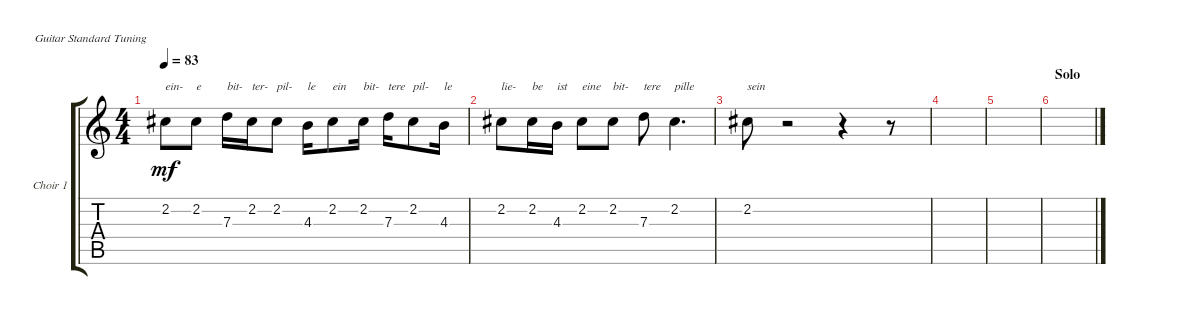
\bracketExtendMode groupsimilarinstruments
\firstSystemTrackNameOrientation horizontal
\otherSystemsTrackNameOrientation horizontal
\track ("Sad Choir" "Choir 1") {instrument electricguitarclean}
\staff {score tabs}
\tuning (E4 B3 G3 D3 A2 E2)
\ts (4 4)
\tempo 83
\clef g2
\ks c
2.2.8{txt "ein-" dy mf} 2.2.8{txt "e"} 7.3.16{txt "bit-"} 2.2.16{txt "ter-"} 2.2.8{txt "pil-"} 4.3.16{txt "le"} 2.2.8{txt "ein"} 2.2.16{txt "bit-"} 7.3.16{txt "tere"} 2.2.8{txt "pil-"} 4.3.16{txt "le"} |
2.2.8{txt "lie-"} 2.2.16{txt "be"} 4.3.16{txt "ist"} 2.2.8{txt "eine"} 2.2.8{txt "bit-"} 7.3.8{txt "tere"} 2.2.4{d txt "pille"} |
\scale
0.333333 2.2.8{txt "sein"} r.2 r.4 r.8 |
\scale
0.333333 |
\scale
0.333333 |
\section ("" "Solo")
\scale
0.333333 |
\scale
0.333333 |
\scale
0.333333 |
\scale
0.333333 |
\scale
0.333333 |
\scale
0.333333 |
\scale
0.333333 |
\scale
0.333333 |
\scale
0.333333 |
\scale
0.333333 |
\scale
0.333333
